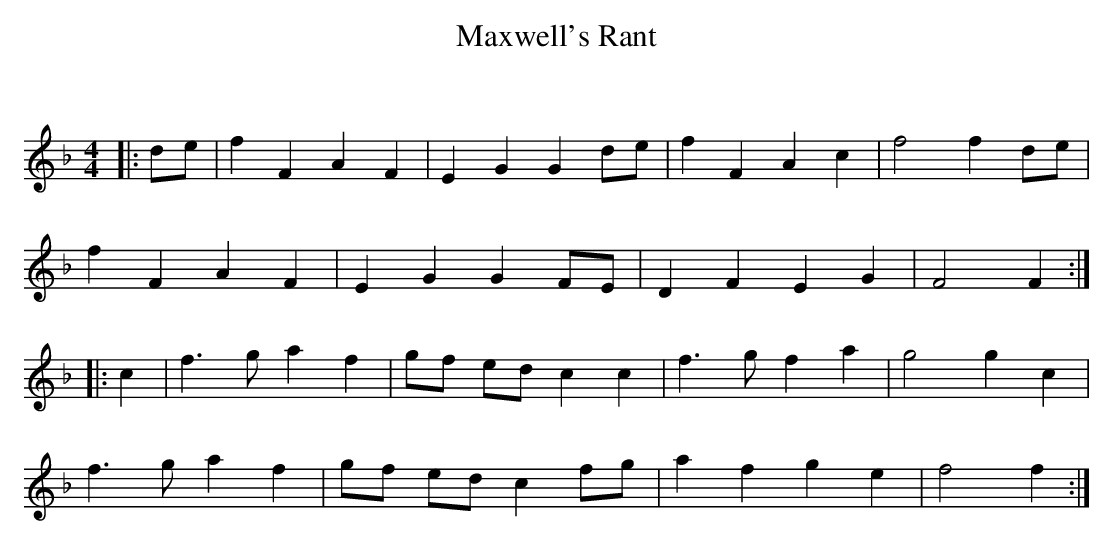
X:1
T: Maxwell's Rant
C:
Q: 232
K:F
M:4/4
L:1/8
|:de|f2 F2 A2 F2|E2 G2 G2 de|f2 F2 A2 c2|f4 f2 de|
f2 F2 A2 F2|E2 G2 G2 FE|D2 F2 E2 G2|F4 F2:|
|:c2|f3g a2 f2|gf ed c2 c2|f3g f2 a2|g4 g2 c2|
f3g a2 f2|gf ed c2 fg|a2 f2 g2 e2|f4 f2:|
